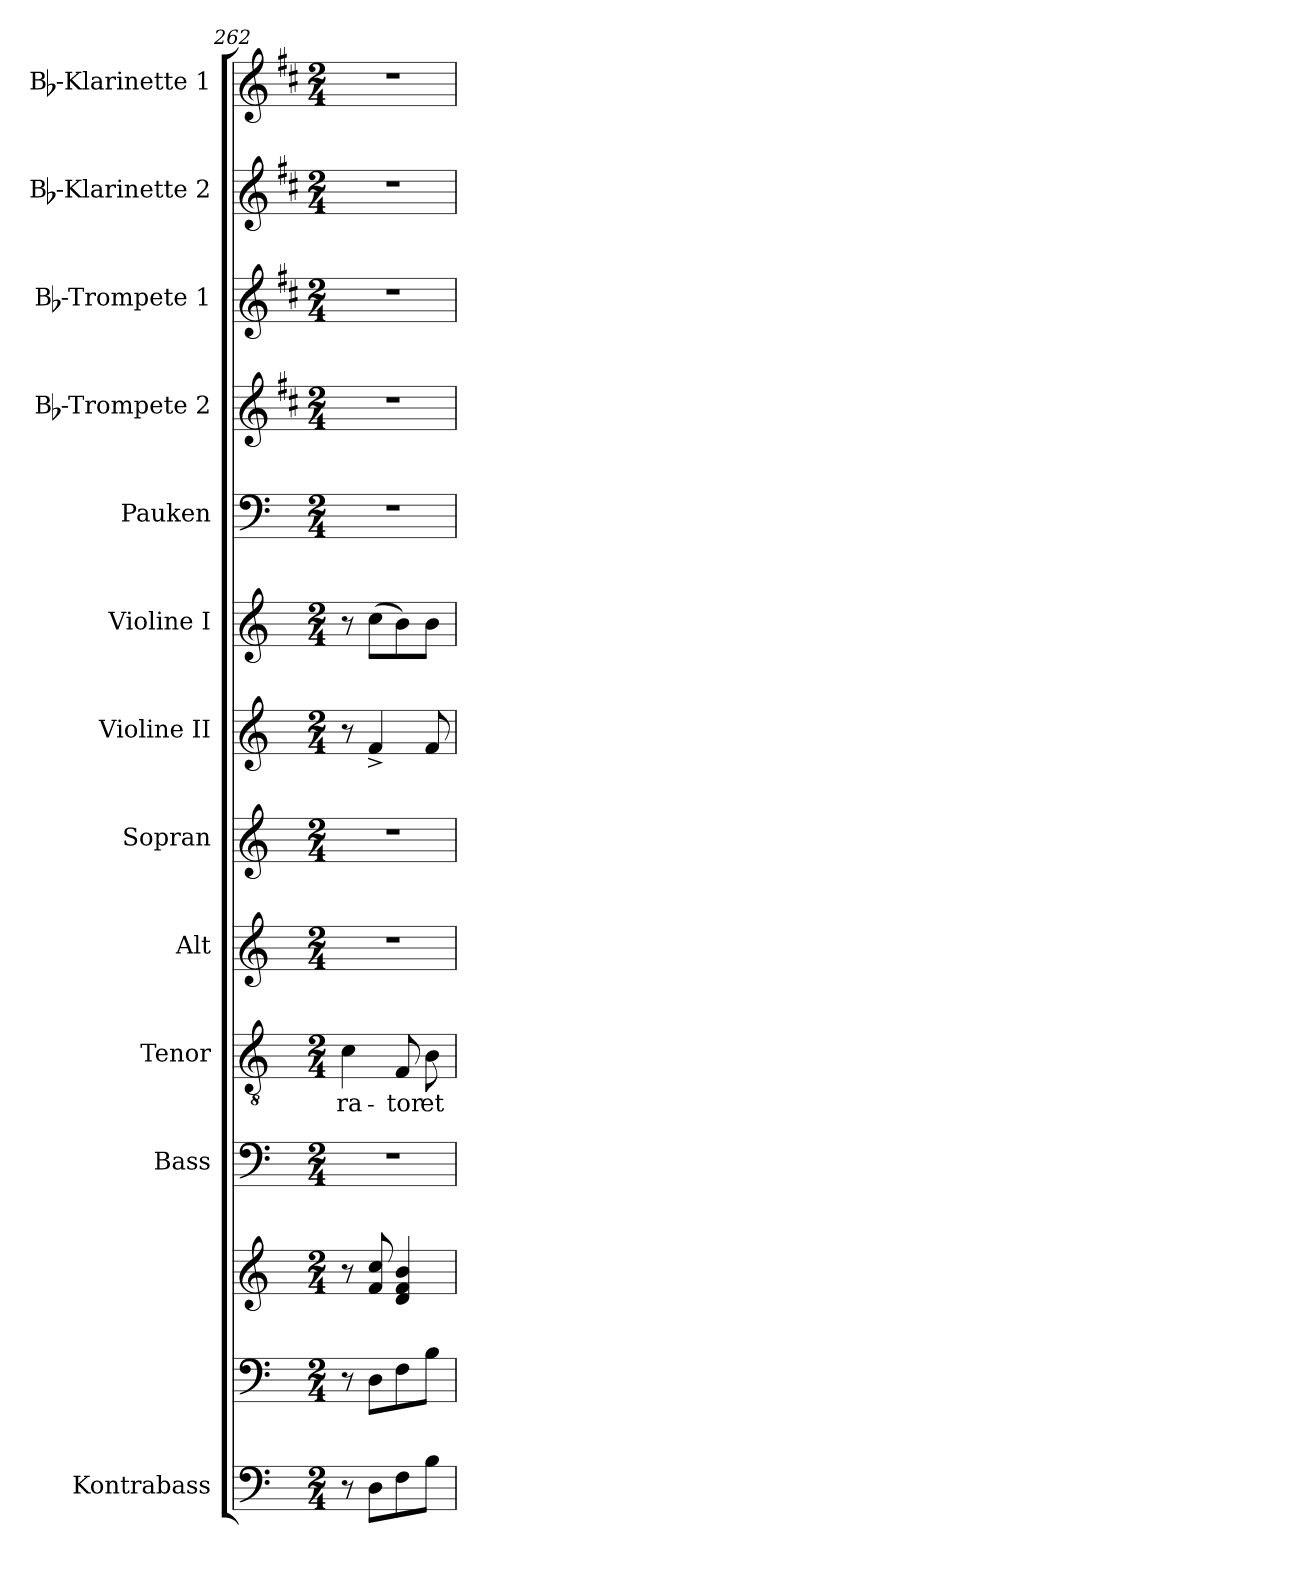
**kern	**kern	**kern	**kern	**kern	**text	**kern	**kern	**kern	**kern	**kern	**kern	**kern	**kern	**kern
*part13	*part12	*part12	*part11	*part10	*part10	*part9	*part8	*part7	*part6	*part5	*part4	*part3	*part2	*part1
*staff14	*staff13	*staff12	*staff11	*staff10	*staff10	*staff9	*staff8	*staff7	*staff6	*staff5	*staff4	*staff3	*staff2	*staff1
*I"Kontrabass	*	*	*I"Bass	*I"Tenor	*	*I"Alt	*I"Sopran	*I"Violine II	*I"Violine I	*I"Pauken	*I"Bb-Trompete 2	*I"Bb-Trompete 1	*I"Bb-Klarinette 2	*I"Bb-Klarinette 1
*I'Kb.	*	*	*I'B.	*I'T.	*	*I'A.	*I'S.	*I'Vl. II	*I'Vl. I	*I'Pk.	*I'Bb Trp. 2	*I'Bb Trp. 1	*I'Bb Kl. 2	*I'Bb Kl. 1
*clefF4	*clefF4	*clefG2	*clefF4	*clefGv2	*	*clefG2	*clefG2	*clefG2	*clefG2	*clefF4	*clefG2	*clefG2	*clefG2	*clefG2
*ITrd7c12	*	*	*	*	*	*	*	*	*	*	*ITrd1c2	*ITrd1c2	*ITrd1c2	*ITrd1c2
*k[]	*k[]	*k[]	*k[]	*k[]	*	*k[]	*k[]	*k[]	*k[]	*k[]	*k[]	*k[]	*k[]	*k[]
*C:	*C:	*C:	*C:	*C:	*	*C:	*C:	*C:	*C:	*C:	*C:	*C:	*C:	*C:
*M2/4	*M2/4	*M2/4	*M2/4	*M2/4	*	*M2/4	*M2/4	*M2/4	*M2/4	*M2/4	*M2/4	*M2/4	*M2/4	*M2/4
=262	=262	=262	=262	=262	=262	=262	=262	=262	=262	=262	=262	=262	=262	=262
!	!	!	!	!	!LO:LY:b	!	!	!	!	!	!	!	!	!
8r	8r	8r	2r	4c\	-ra-	2r	2r	8r	8r	2r	2r	2r	2r	2r
8DD\L	8D\L	8f/ 8cc/	.	.	.	.	.	4f^</	(>8cc\L	.	.	.	.	.
!	!	!	!	!	!LO:LY:b	!	!	!	!	!	!	!	!	!
8FF\	8F\	4d/ 4f/ 4b/	.	8F/	-tor	.	.	.	8b\)	.	.	.	.	.
!	!	!	!	!	!LO:LY:b	!	!	!	!	!	!	!	!	!
8BB\J	8B\J	.	.	8B\	et	.	.	8f/	8b\J	.	.	.	.	.
=	=	=	=	=	=	=	=	=	=	=	=	=	=	=
*-	*-	*-	*-	*-	*-	*-	*-	*-	*-	*-	*-	*-	*-	*-
